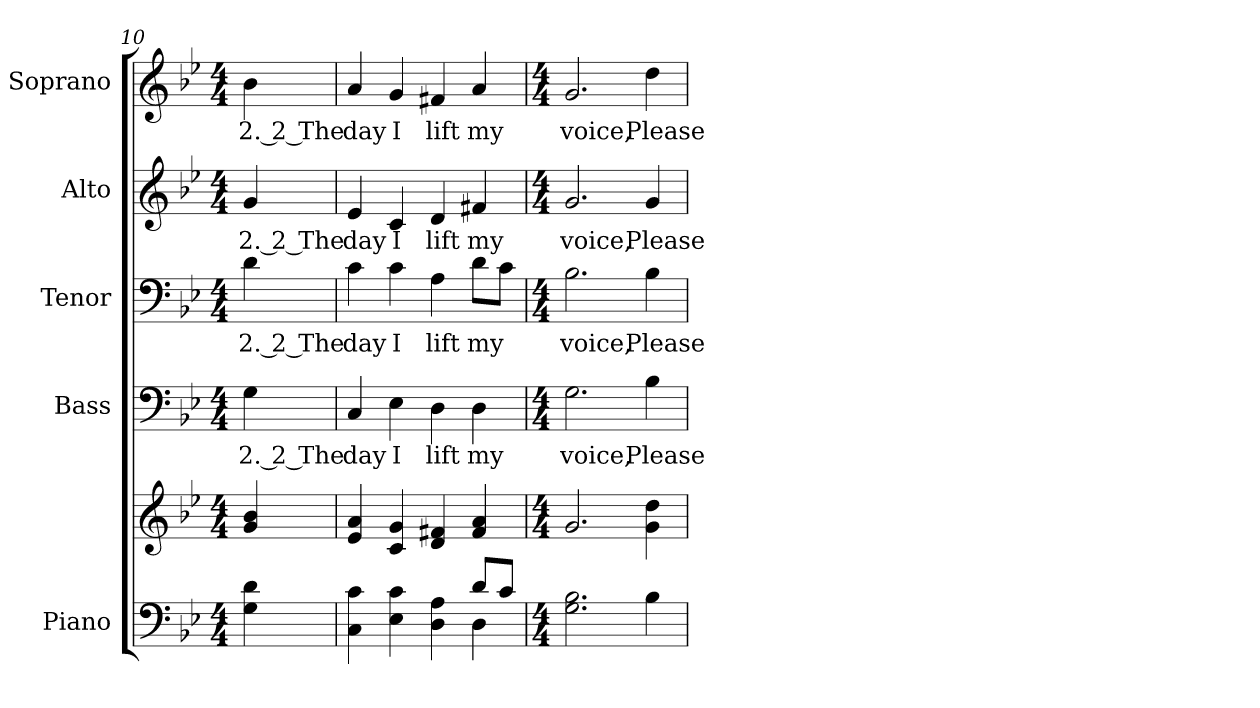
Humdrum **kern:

**kern	**kern	**kern	**text	**kern	**text	**kern	**text	**kern	**text
*part5	*part5	*part4	*part4	*part3	*part3	*part2	*part2	*part1	*part1
*staff6	*staff5	*staff4	*staff4	*staff3	*staff3	*staff2	*staff2	*staff1	*staff1
*I"Piano	*	*I"Bass	*	*I"Tenor	*	*I"Alto	*	*I"Soprano	*
*I'Pno.	*	*I'B.	*	*I'T.	*	*I'A.	*	*I'S.	*
!!LO:PB:g=z
*clefF4	*clefG2	*clefF4	*	*clefF4	*	*clefG2	*	*clefG2	*
*k[b-e-]	*k[b-e-]	*k[b-e-]	*	*k[b-e-]	*	*k[b-e-]	*	*k[b-e-]	*
*B-:	*B-:	*B-:	*	*B-:	*	*B-:	*	*B-:	*
*M4/4	*M4/4	*M4/4	*	*M4/4	*	*M4/4	*	*M4/4	*
=10	=10	=10	=10	=10	=10	=10	=10	=10	=10
!	!	!	!LO:LY:b:color=#000000	!	!	!	!	!	!
!	!	!	!	!	!LO:LY:b:color=#000000	!	!	!	!
!	!	!	!	!	!	!	!LO:LY:b:color=#000000	!	!
!	!	!	!	!	!	!	!	!	!LO:LY:b:color=#000000
4Gi\ 4di	4gi/ 4b-i	4Gi\	2. 2 The	4di\	2. 2 The	4gi/	2. 2 The	4b-i\	2. 2 The
=11	=11	=11	=11	=11	=11	=11	=11	=11	=11
*^	*	*	*	*	*	*	*	*	*
!	!	!	!	!LO:LY:b:color=#000000	!	!	!	!	!	!
!	!	!	!	!	!	!LO:LY:b:color=#000000	!	!	!	!
!	!	!	!	!	!	!	!	!LO:LY:b:color=#000000	!	!
!	!	!	!	!	!	!	!	!	!	!LO:LY:b:color=#000000
4Ci\ 4ci	2ryy	4e-i/ 4ai	4Ci/	day	4ci\	day	4e-i/	day	4ai/	day
!	!	!	!	!LO:LY:b:color=#000000	!	!	!	!	!	!
!	!	!	!	!	!	!LO:LY:b:color=#000000	!	!	!	!
!	!	!	!	!	!	!	!	!LO:LY:b:color=#000000	!	!
!	!	!	!	!	!	!	!	!	!	!LO:LY:b:color=#000000
4E-i\ 4ci	.	4ci/ 4gi	4E-i\	I	4ci\	I	4ci/	I	4gi/	I
!	!	!	!	!LO:LY:b:color=#000000	!	!	!	!	!	!
!	!	!	!	!	!	!LO:LY:b:color=#000000	!	!	!	!
!	!	!	!	!	!	!	!	!LO:LY:b:color=#000000	!	!
!	!	!	!	!	!	!	!	!	!	!LO:LY:b:color=#000000
4Di\ 4Ai	4ryy	4di/ 4f#Xi	4Di\	lift	4Ai\	lift	4di/	lift	4f#Xi/	lift
!	!	!	!	!LO:LY:b:color=#000000	!	!	!	!	!	!
!	!	!	!	!	!	!LO:LY:b:color=#000000	!	!	!	!
!	!	!	!	!	!	!	!	!LO:LY:b:color=#000000	!	!
!	!	!	!	!	!	!	!	!	!	!LO:LY:b:color=#000000
8di/L	4Di\	4f#i/ 4ai	4Di\	my	8di\L	my	4f#Xi/	my	4ai/	my
8ci/J	.	.	.	.	8ci\J	.	.	.	.	.
*v	*v	*	*	*	*	*	*	*	*	*
=12	=12	=12	=12	=12	=12	=12	=12	=12	=12
*M4/4	*M4/4	*M4/4	*	*M4/4	*	*M4/4	*	*M4/4	*
!	!	!	!LO:LY:b:color=#000000	!	!	!	!	!	!
!	!	!	!	!	!LO:LY:b:color=#000000	!	!	!	!
!	!	!	!	!	!	!	!LO:LY:b:color=#000000	!	!
!	!	!	!	!	!	!	!	!	!LO:LY:b:color=#000000
2.Gi\ 2.B-i	2.gi/	2.Gi\	voice,	2.B-i\	voice,	2.gi/	voice,	2.gi/	voice,
!	!	!	!LO:LY:b:color=#000000	!	!	!	!	!	!
!	!	!	!	!	!LO:LY:b:color=#000000	!	!	!	!
!	!	!	!	!	!	!	!LO:LY:b:color=#000000	!	!
!	!	!	!	!	!	!	!	!	!LO:LY:b:color=#000000
4B-i\	4gi\ 4ddi	4B-i\	Please	4B-i\	Please	4gi/	Please	4ddi\	Please
=	=	=	=	=	=	=	=	=	=
*-	*-	*-	*-	*-	*-	*-	*-	*-	*-
